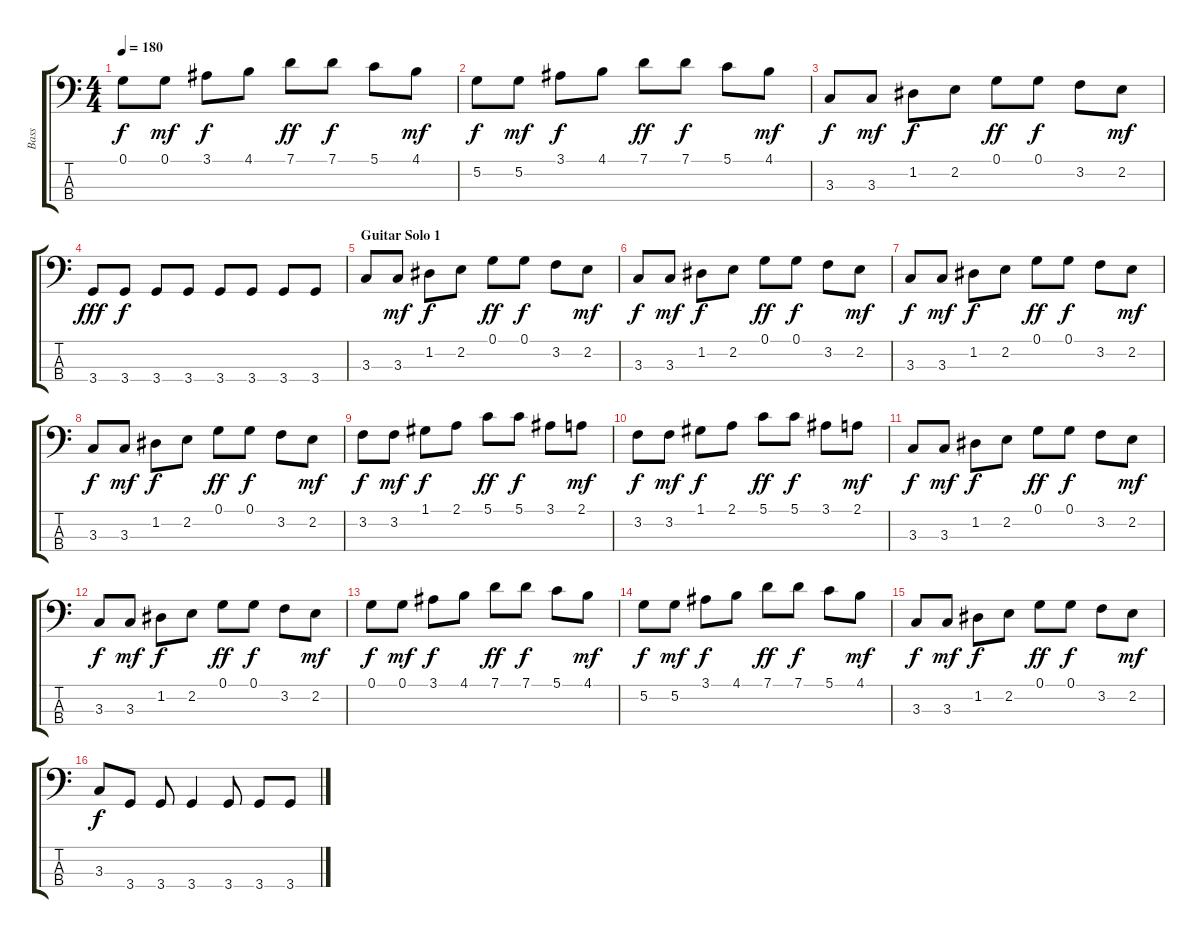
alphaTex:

\track ("Bass" "Bass") {instrument electricbassfinger}
\staff {score tabs}
\tuning (G2 D2 A1 E1) {hide}
\ts (4 4)
\tempo 180
\clef f4
\ks c
0.1.8{dy f} 0.1.8{dy mf} 3.1.8{dy f} 4.1.8 7.1.8{dy ff} 7.1.8{dy f} 5.1.8 4.1.8{dy mf} |
5.2.8{dy f} 5.2.8{dy mf} 3.1.8{dy f} 4.1.8 7.1.8{dy ff} 7.1.8{dy f} 5.1.8 4.1.8{dy mf} |
3.3.8{dy f} 3.3.8{dy mf} 1.2.8{dy f} 2.2.8 0.1.8{dy ff} 0.1.8{dy f} 3.2.8 2.2.8{dy mf} |
3.4.8{dy fff} 3.4.8{dy f} 3.4.8 3.4.8 3.4.8 3.4.8 3.4.8 3.4.8 |
\section ("" "Guitar Solo 1")
3.3.8 3.3.8{dy mf} 1.2.8{dy f} 2.2.8 0.1.8{dy ff} 0.1.8{dy f} 3.2.8 2.2.8{dy mf} |
3.3.8{dy f} 3.3.8{dy mf} 1.2.8{dy f} 2.2.8 0.1.8{dy ff} 0.1.8{dy f} 3.2.8 2.2.8{dy mf} |
3.3.8{dy f} 3.3.8{dy mf} 1.2.8{dy f} 2.2.8 0.1.8{dy ff} 0.1.8{dy f} 3.2.8 2.2.8{dy mf} |
3.3.8{dy f} 3.3.8{dy mf} 1.2.8{dy f} 2.2.8 0.1.8{dy ff} 0.1.8{dy f} 3.2.8 2.2.8{dy mf} |
3.2.8{dy f} 3.2.8{dy mf} 1.1.8{dy f} 2.1.8 5.1.8{dy ff} 5.1.8{dy f} 3.1.8 2.1.8{dy mf} |
3.2.8{dy f} 3.2.8{dy mf} 1.1.8{dy f} 2.1.8 5.1.8{dy ff} 5.1.8{dy f} 3.1.8 2.1.8{dy mf} |
3.3.8{dy f} 3.3.8{dy mf} 1.2.8{dy f} 2.2.8 0.1.8{dy ff} 0.1.8{dy f} 3.2.8 2.2.8{dy mf} |
3.3.8{dy f} 3.3.8{dy mf} 1.2.8{dy f} 2.2.8 0.1.8{dy ff} 0.1.8{dy f} 3.2.8 2.2.8{dy mf} |
0.1.8{dy f} 0.1.8{dy mf} 3.1.8{dy f} 4.1.8 7.1.8{dy ff} 7.1.8{dy f} 5.1.8 4.1.8{dy mf} |
5.2.8{dy f} 5.2.8{dy mf} 3.1.8{dy f} 4.1.8 7.1.8{dy ff} 7.1.8{dy f} 5.1.8 4.1.8{dy mf} |
3.3.8{dy f} 3.3.8{dy mf} 1.2.8{dy f} 2.2.8 0.1.8{dy ff} 0.1.8{dy f} 3.2.8 2.2.8{dy mf} |
3.3.8{dy f} 3.4.8 3.4.8 3.4.4 3.4.8 3.4.8 3.4.8
